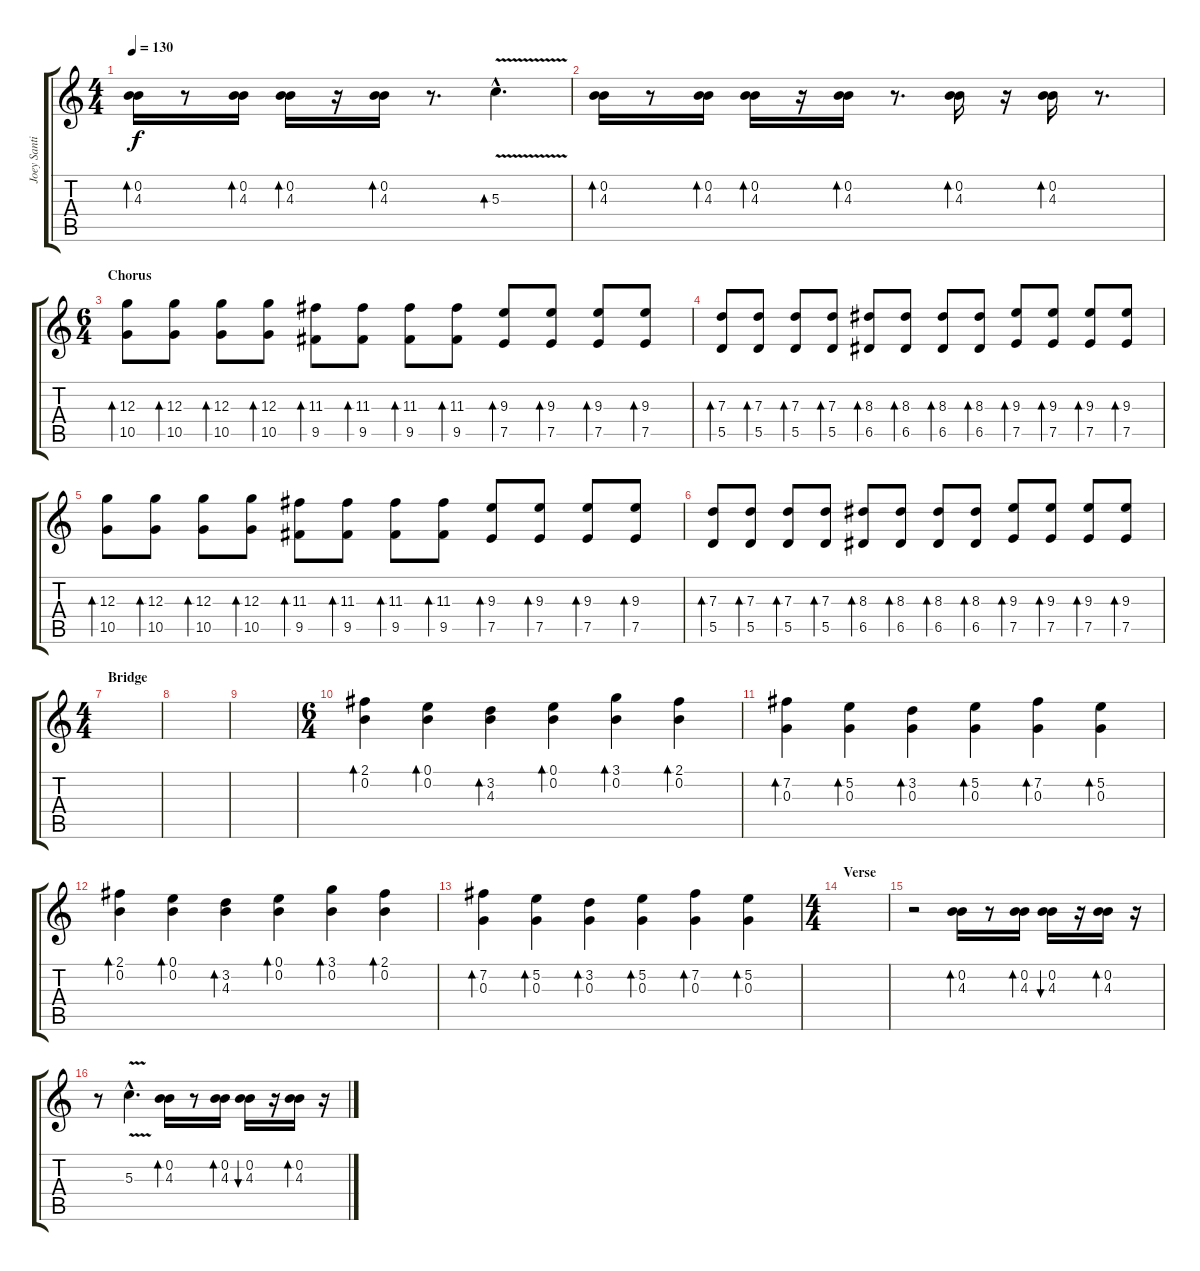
\track ("Joey Santiago" "Joey Santi") {instrument distortionguitar}
\staff {score tabs}
\tuning (E4 B3 G3 D3 A2 E2) {hide}
\ts (4 4)
\tempo 130
\clef g2
\ks c
(0.2 4.3).16{bd 60 dy f} r.8 (0.2 4.3).16{bd 60} (0.2 4.3).16{bd 60} r.16 (0.2 4.3).16{bd 60} r.8{d} 5.3{v hac}.4{d bd 60} |
(0.2 4.3).16{bd 60} r.8 (0.2 4.3).16{bd 60} (0.2 4.3).16{bd 60} r.16 (0.2 4.3).16{bd 60} r.8{d} (0.2 4.3).16{bd 60} r.16 (0.2 4.3).16{bd 60} r.8{d} |
\ts (6 4)
\section ("" "Chorus")
(12.3 10.5).8{bd 60} (12.3 10.5).8{bd 60} (12.3 10.5).8{bd 60} (12.3 10.5).8{bd 60} (11.3 9.5).8{bd 60} (11.3 9.5).8{bd 60} (11.3 9.5).8{bd 60} (11.3 9.5).8{bd 60} (9.3 7.5).8{bd 60} (9.3 7.5).8{bd 60} (9.3 7.5).8{bd 60} (9.3 7.5).8{bd 60} |
(7.3 5.5).8{bd 60} (7.3 5.5).8{bd 60} (7.3 5.5).8{bd 60} (7.3 5.5).8{bd 60} (8.3 6.5).8{bd 60} (8.3 6.5).8{bd 60} (8.3 6.5).8{bd 60} (8.3 6.5).8{bd 60} (9.3 7.5).8{bd 60} (9.3 7.5).8{bd 60} (9.3 7.5).8{bd 60} (9.3 7.5).8{bd 60} |
(12.3 10.5).8{bd 60} (12.3 10.5).8{bd 60} (12.3 10.5).8{bd 60} (12.3 10.5).8{bd 60} (11.3 9.5).8{bd 60} (11.3 9.5).8{bd 60} (11.3 9.5).8{bd 60} (11.3 9.5).8{bd 60} (9.3 7.5).8{bd 60} (9.3 7.5).8{bd 60} (9.3 7.5).8{bd 60} (9.3 7.5).8{bd 60} |
(7.3 5.5).8{bd 60} (7.3 5.5).8{bd 60} (7.3 5.5).8{bd 60} (7.3 5.5).8{bd 60} (8.3 6.5).8{bd 60} (8.3 6.5).8{bd 60} (8.3 6.5).8{bd 60} (8.3 6.5).8{bd 60} (9.3 7.5).8{bd 60} (9.3 7.5).8{bd 60} (9.3 7.5).8{bd 60} (9.3 7.5).8{bd 60} |
\ts (4 4)
\section ("" "Bridge")
|
|
|
\ts (6 4)
(2.1 0.2).4{bd 60} (0.1 0.2).4{bd 60} (3.2 4.3).4{bd 60} (0.1 0.2).4{bd 60} (3.1 0.2).4{bd 60} (2.1 0.2).4{bd 60} |
(7.2 0.3).4{bd 60} (5.2 0.3).4{bd 60} (3.2 0.3).4{bd 60} (5.2 0.3).4{bd 60} (7.2 0.3).4{bd 60} (5.2 0.3).4{bd 60} |
(2.1 0.2).4{bd 60} (0.1 0.2).4{bd 60} (3.2 4.3).4{bd 60} (0.1 0.2).4{bd 60} (3.1 0.2).4{bd 60} (2.1 0.2).4{bd 60} |
(7.2 0.3).4{bd 60} (5.2 0.3).4{bd 60} (3.2 0.3).4{bd 60} (5.2 0.3).4{bd 60} (7.2 0.3).4{bd 60} (5.2 0.3).4{bd 60} |
\ts (4 4)
\section ("" "Verse")
|
r.2 (0.2 4.3).16{bd 60} r.8 (0.2 4.3).16{bd 60} (0.2 4.3).16{bu 60} r.16 (0.2 4.3).16{bd 60} r.16 |
r.8 5.3{v hac}.4{d} (0.2 4.3).16{bd 60} r.8 (0.2 4.3).16{bd 60} (0.2 4.3).16{bu 60} r.16 (0.2 4.3).16{bd 60} r.16
